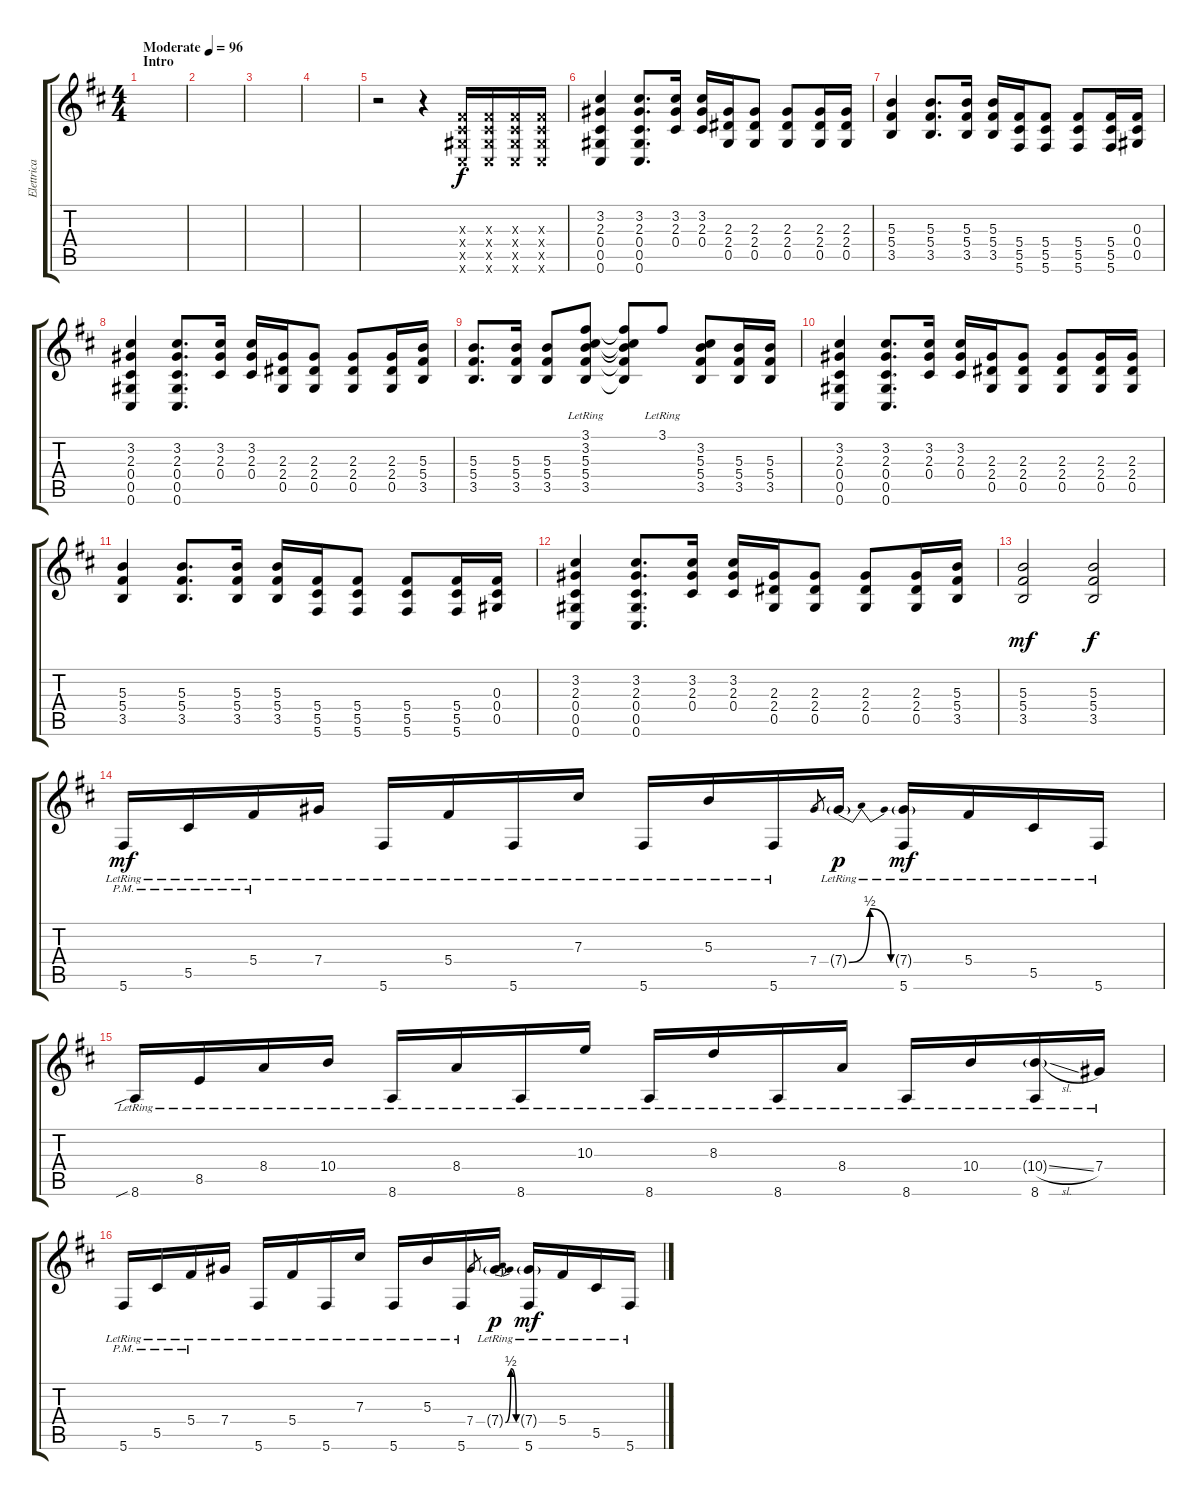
\track ("Elettrica Acc" "Elettrica ") {instrument overdrivenguitar}
\staff {score tabs}
\tuning (Eb4 Bb3 Gb3 Db3 Ab2 Db2) {hide}
\ts (4 4)
\section ("" "Intro")
\tempo (96 "Moderate")
\clef g2
\ks d
|
|
|
|
r.2 r.4 (0.3{x} 0.4{x} 0.5{x} 0.6{x}).16 (0.3{x} 0.4{x} 0.5{x} 0.6{x}).16 (0.3{x} 0.4{x} 0.5{x} 0.6{x}).16 (0.3{x} 0.4{x} 0.5{x} 0.6{x}).16 |
(3.2 2.3 0.4 0.5 0.6).4 (3.2 2.3 0.4 0.5 0.6).8{d} (3.2 2.3 0.4).16 (3.2 2.3 0.4).16 (2.3 2.4 0.5).16 (2.3 2.4 0.5).8 (2.3 2.4 0.5).8 (2.3 2.4 0.5).16 (2.3 2.4 0.5).16 |
(5.3 5.4 3.5).4 (5.3 5.4 3.5).8{d} (5.3 5.4 3.5).16 (5.3 5.4 3.5).16 (5.4 5.5 5.6).16 (5.4 5.5 5.6).8 (5.4 5.5 5.6).8 (5.4 5.5 5.6).16 (0.3 0.4 0.5).16 |
(3.2 2.3 0.4 0.5 0.6).4 (3.2 2.3 0.4 0.5 0.6).8{d} (3.2 2.3 0.4).16 (3.2 2.3 0.4).16 (2.3 2.4 0.5).16 (2.3 2.4 0.5).8 (2.3 2.4 0.5).8 (2.3 2.4 0.5).16 (5.3 5.4 3.5).16 |
(5.3 5.4 3.5).8{d} (5.3 5.4 3.5).16 (5.3 5.4 3.5).8 (3.1{lr} 3.2 5.3 5.4 3.5).8 (3.1{t} 3.2{t} 5.3{t} 5.4{t} 3.5{t}).8 3.1{lr}.8 (3.2 5.3 5.4 3.5).8 (5.3 5.4 3.5).16 (5.3 5.4 3.5).16 |
(3.2 2.3 0.4 0.5 0.6).4 (3.2 2.3 0.4 0.5 0.6).8{d} (3.2 2.3 0.4).16 (3.2 2.3 0.4).16 (2.3 2.4 0.5).16 (2.3 2.4 0.5).8 (2.3 2.4 0.5).8 (2.3 2.4 0.5).16 (2.3 2.4 0.5).16 |
(5.3 5.4 3.5).4 (5.3 5.4 3.5).8{d} (5.3 5.4 3.5).16 (5.3 5.4 3.5).16 (5.4 5.5 5.6).16 (5.4 5.5 5.6).8 (5.4 5.5 5.6).8 (5.4 5.5 5.6).16 (0.3 0.4 0.5).16 |
(3.2 2.3 0.4 0.5 0.6).4 (3.2 2.3 0.4 0.5 0.6).8{d} (3.2 2.3 0.4).16 (3.2 2.3 0.4).16 (2.3 2.4 0.5).16 (2.3 2.4 0.5).8 (2.3 2.4 0.5).8 (2.3 2.4 0.5).16 (5.3 5.4 3.5).16 |
(5.3 5.4 3.5).2{dy mf} (5.3 5.4 3.5).2{dy f} |
5.6{pm lr}.16{dy mf} 5.5{pm lr}.16 5.4{pm lr}.16 7.4{lr}.16 5.6{lr}.16 5.4{lr}.16 5.6{lr}.16 7.3{lr}.16 5.6{lr}.16 5.3{lr}.16 5.6{lr}.16 7.4.8{gr} 7.4{be (bendrelease 0 0 15 2 45 2 60 0) g lr}.16{dy p} (7.4{g lr} 5.6{lr}).16{dy mf} 5.4{lr}.16 5.5{lr}.16 5.6{lr}.16 |
8.6{sib lr}.16 8.5{lr}.16 8.4{lr}.16 10.4{lr}.16 8.6{lr}.16 8.4{lr}.16 8.6{lr}.16 10.3{lr}.16 8.6{lr}.16 8.3{lr}.16 8.6{lr}.16 8.4{lr}.16 8.6{lr}.16 10.4{lr}.16 (10.4{sl g lr} 8.6{lr}).16 7.4{lr}.16 |
5.6{pm lr}.16 5.5{pm lr}.16 5.4{pm lr}.16 7.4{lr}.16 5.6{lr}.16 5.4{lr}.16 5.6{lr}.16 7.3{lr}.16 5.6{lr}.16 5.3{lr}.16 5.6{lr}.16 7.4.8{gr} 7.4{be (bendrelease 0 0 15 2 45 2 60 0) g lr}.16{dy p} (7.4{g lr} 5.6{lr}).16{dy mf} 5.4{lr}.16 5.5{lr}.16 5.6{lr}.16
